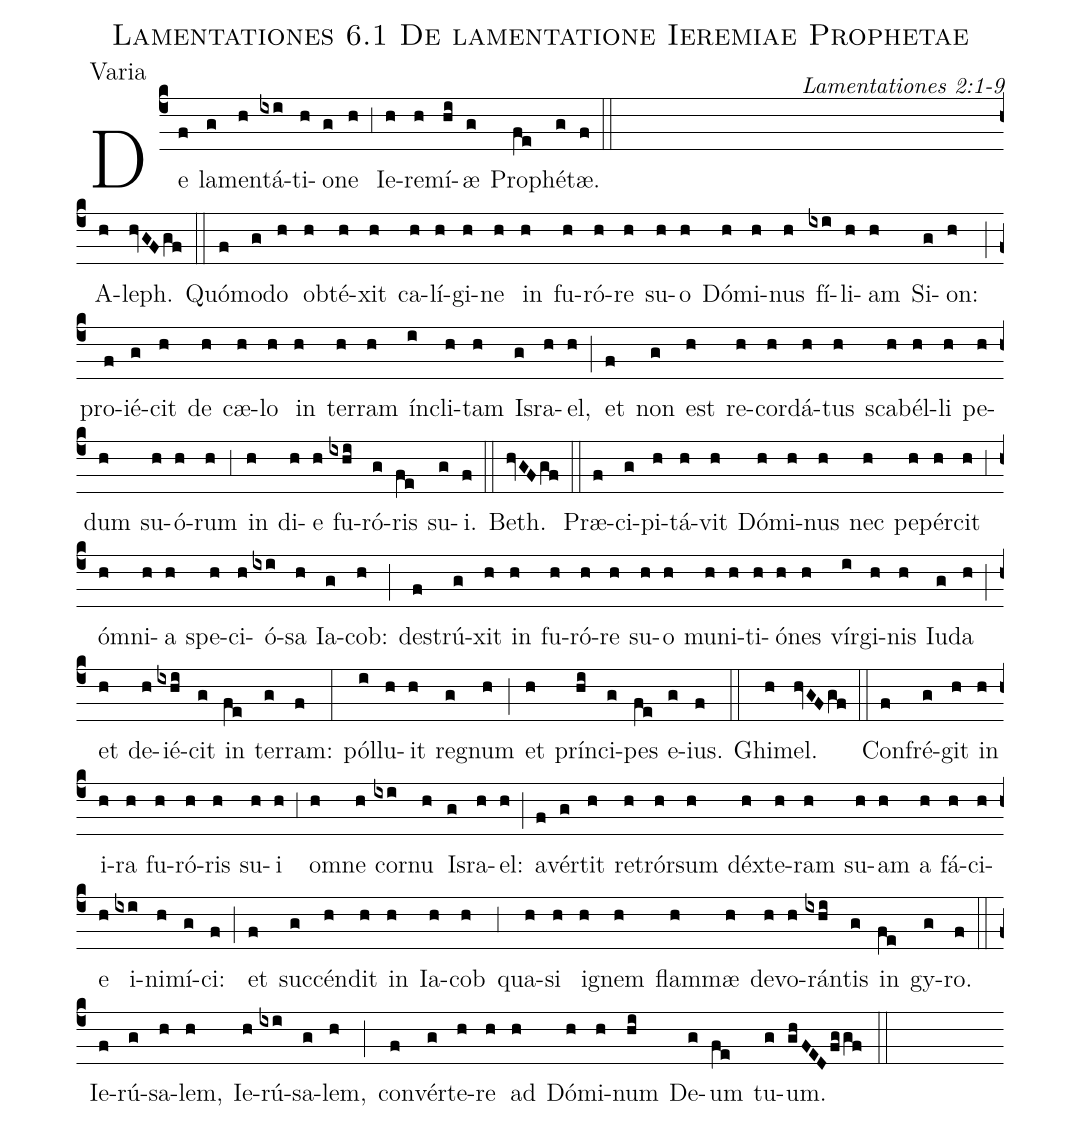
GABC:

name:Lamentationes 6.1 De lamentatione Ieremiae Prophetae;
office-part:Varia;
commentary:Lamentationes 2:1-9;
%%
(c4) De(f) la(g)men(h)tá(ixi)ti(h)o(g)ne(h) (,3) Ie(h)re(h)mí(hi)æ(g) Pro(fe)phé(g)tæ.(f) (::) (Z)

A(h)leph.(hvGFgf) (::) Quó(f)mo(g)do(h) ob(h)té(h)xit(h) ca(h)lí(h)gi(h)ne(h) in(h) fu(h)ró(h)re(h) su(h)o(h) Dó(h)mi(h)nus(h) fí(ixi)li(h)am(h) Si(g)on:(h) (;) pro(f)ié(g)cit(h) de(h) cæ(h)lo(h) in(h) ter(h)ram(h) ín(i)cli(h)tam(h) Is(g)ra(h)el,(h) (;) et(f) non(g) est(h) re(h)cor(h)dá(h)tus(h) sca(h)bél(h)li(h) pe(h)dum(h) su(h)ó(h)rum(h) (,3) in(h) di(h)e(h) fu(ixhi)ró(g)ris(fe) su(g)i.(f) (::)

Beth.(hvGFgf) (::) Præ(f)ci(g)pi(h)tá(h)vit(h) Dó(h)mi(h)nus(h) nec(h) pe(h)pér(h)cit(h) (,3) óm(h)ni(h)a(h) spe(h)ci(h)ó(ixi)sa(h) Ia(g)cob:(h) (;) de(f)strú(g)xit(h) in(h) fu(h)ró(h)re(h) su(h)o(h) mu(h)ni(h)ti(h)ó(h)nes(h) vír(i)gi(h)nis(h) Iu(g)da(h) (;) et(h) de(h)ié(ixhi)cit(g) in(fe) ter(g)ram:(f) (:) pól(i)lu(h)it(h) re(g)gnum(h) (;) et(h) prín(hi)ci(g)pes(fe) e(g)ius.(f) (::)

Ghi(h)mel.(hvGFgf) (::) Con(f)fré(g)git(h) in(h) i(h)ra(h) fu(h)ró(h)ris(h) su(h)i(h) (,3) om(h)ne(h) cor(ixi)nu(h) Is(g)ra(h)el:(h) (;) a(f)vér(g)tit(h) re(h)trór(h)sum(h) déx(h)te(h)ram(h) su(h)am(h) a(h) fá(h)ci(h)e(h) i(ixi)ni(h)mí(g)ci:(f) (;) et(f) suc(g)cén(h)dit(h) in(h) Ia(h)cob(h) (,3) qua(h)si(h) i(h)gnem(h) flam(h)mæ(h) de(h)vo(h)rán(ixhi)tis(g) in(fe) gy(g)ro.(f) (::)



%%1965: Ie(f)rú(g)sa(h)lem,(i) Ie(h)rú(g)sa(h)lem,(h) (;)

%%1949:

Ie(f)rú(g)sa(h)lem,(h) Ie(h)rú(ixi)sa(g)lem,(h) (;)



 con(f)vér(g)te(h)re(h) ad(h) Dó(h)mi(h)num(hi) De(g)um(fe) tu(g)um.(gh/FEDfggf) (::)
